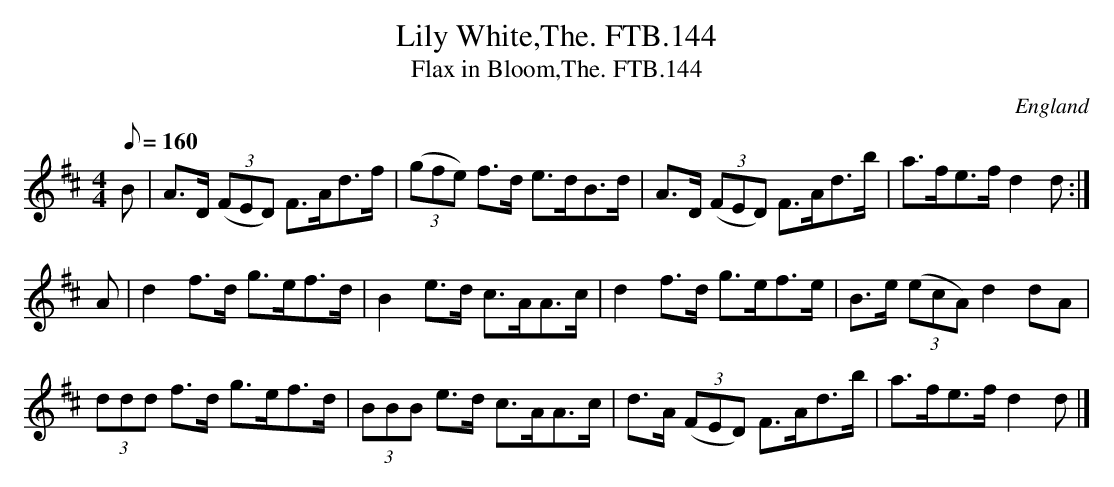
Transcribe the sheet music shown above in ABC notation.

X:1
T:Lily White,The. FTB.144
T:Flax in Bloom,The. FTB.144
M:4/4
L:1/8
Q:160
O:England
K:D
B|A>D ((3FED) F>Ad>f|((3gfe) f>d e>dB>d|A>D ((3FED) F>Ad>b|a>fe>fd2d:|
A|d2f>d g>ef>d|B2e>d c>AA>c|d2f>d g>ef>e|B>e ((3ecA) d2dA|
(3ddd f>d g>ef>d|(3BBB e>d c>AA>c|d>A ((3FED) F>Ad>b|a>fe>fd2d|]
